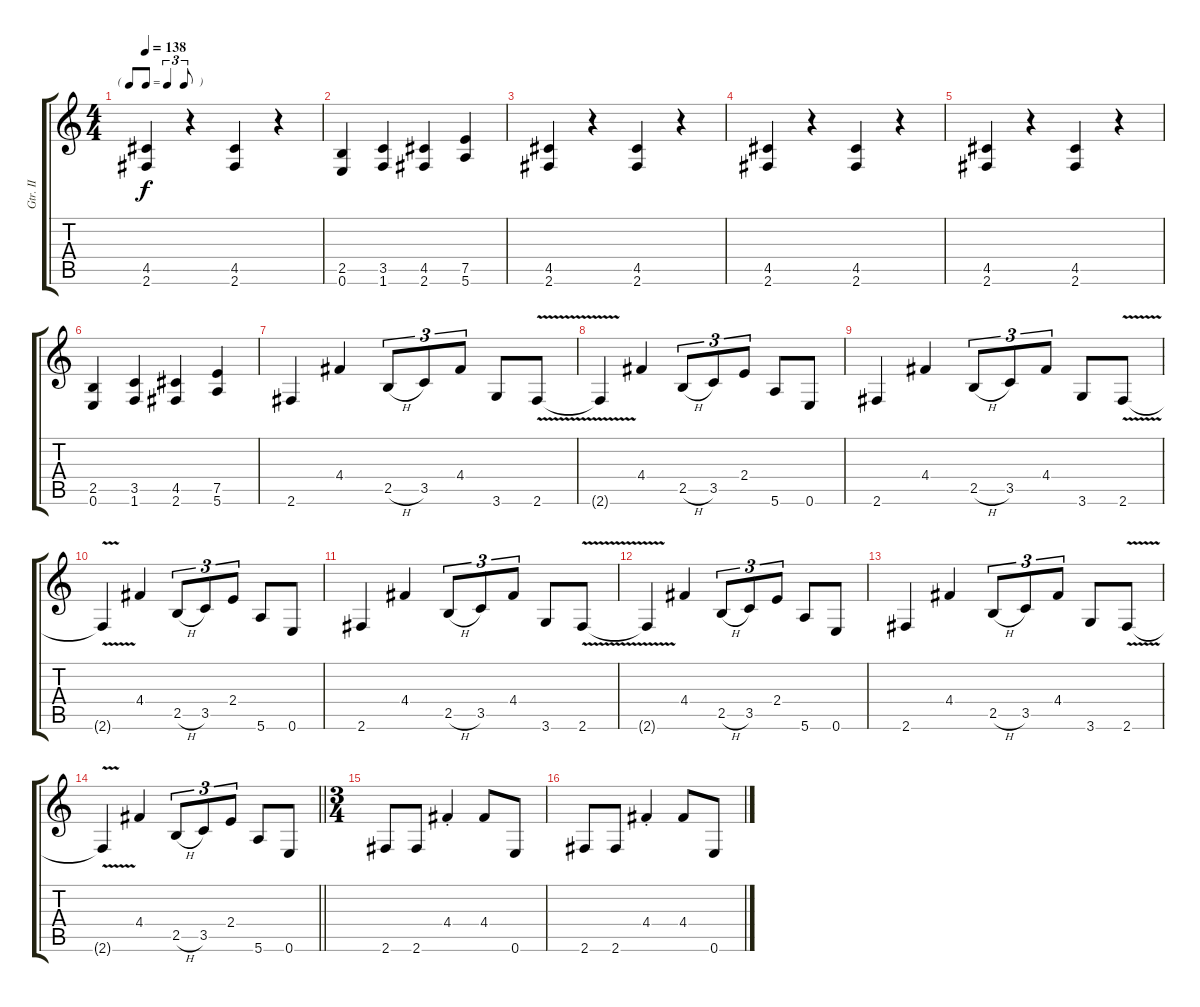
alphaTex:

\track ("Gtr. II" "Gtr. II") {instrument overdrivenguitar}
\staff {score tabs}
\tuning (E4 B3 G3 D3 A2 E2) {hide}
\ts (4 4)
\tf triplet8th
\tempo 138
\clef g2
\ks c
(4.5 2.6).4{dy f} r.4 (4.5 2.6).4 r.4 |
(2.5 0.6).4 (3.5 1.6).4 (4.5 2.6).4 (7.5 5.6).4 |
(4.5 2.6).4 r.4 (4.5 2.6).4 r.4 |
(4.5 2.6).4 r.4 (4.5 2.6).4 r.4 |
(4.5 2.6).4 r.4 (4.5 2.6).4 r.4 |
(2.5 0.6).4 (3.5 1.6).4 (4.5 2.6).4 (7.5 5.6).4 |
2.6.4 4.4.4 2.5{h}.8{tu (3 2)} 3.5.8{tu (3 2)} 4.4.8{tu (3 2)} 3.6.8 2.6{v}.8 |
2.6{t}.4 4.4.4 2.5{h}.8{tu (3 2)} 3.5.8{tu (3 2)} 2.4.8{tu (3 2)} 5.6.8 0.6.8 |
2.6.4 4.4.4 2.5{h}.8{tu (3 2)} 3.5.8{tu (3 2)} 4.4.8{tu (3 2)} 3.6.8 2.6{v}.8 |
2.6{t}.4 4.4.4 2.5{h}.8{tu (3 2)} 3.5.8{tu (3 2)} 2.4.8{tu (3 2)} 5.6.8 0.6.8 |
2.6.4 4.4.4 2.5{h}.8{tu (3 2)} 3.5.8{tu (3 2)} 4.4.8{tu (3 2)} 3.6.8 2.6{v}.8 |
2.6{t}.4 4.4.4 2.5{h}.8{tu (3 2)} 3.5.8{tu (3 2)} 2.4.8{tu (3 2)} 5.6.8 0.6.8 |
2.6.4 4.4.4 2.5{h}.8{tu (3 2)} 3.5.8{tu (3 2)} 4.4.8{tu (3 2)} 3.6.8 2.6{v}.8 |
\barLineRight lightlight
2.6{t}.4 4.4.4 2.5{h}.8{tu (3 2)} 3.5.8{tu (3 2)} 2.4.8{tu (3 2)} 5.6.8 0.6.8 |
\ts (3 4)
2.6.8 2.6.8 4.4{st}.4 4.4.8 0.6.8 |
2.6.8 2.6.8 4.4{st}.4 4.4.8 0.6.8
